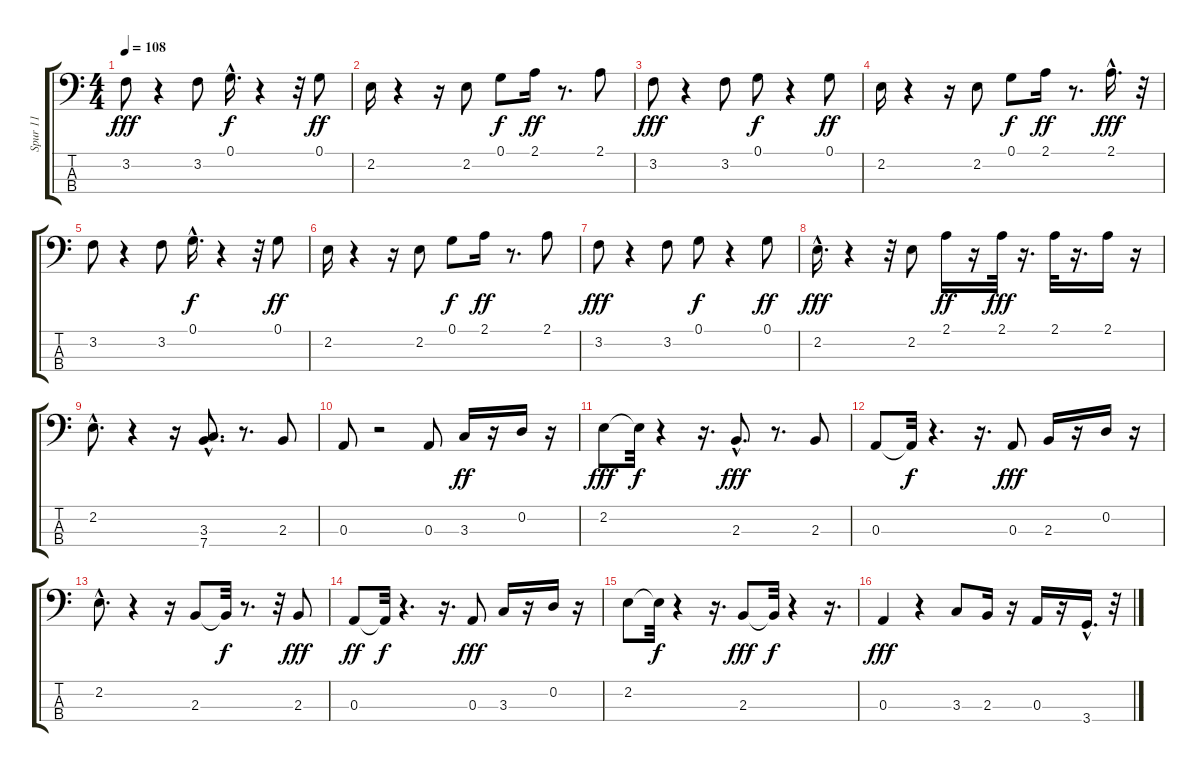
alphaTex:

\track ("Spur 11" "Spur 11") {instrument synthbass2}
\staff {score tabs}
\tuning (G2 D2 A1 E1) {hide}
\ts (4 4)
\tempo 108
\clef f4
\ks c
3.2.8{dy fff instrument synthbass2} r.4 3.2.8 0.1{hac}.16{d dy f} r.4 r.32 0.1.8{dy ff} |
2.2.16 r.4 r.16 2.2.8 0.1.8{dy f} 2.1.16{dy ff} r.8{d} 2.1.8 |
3.2.8{dy fff instrument synthbass2} r.4 3.2.8 0.1.8{dy f} r.4 0.1.8{dy ff} |
2.2.16 r.4 r.16 2.2.8 0.1.8{dy f} 2.1.16{dy ff} r.8{d} 2.1{hac}.16{d dy fff} r.32 |
3.2.8{instrument synthbass2} r.4 3.2.8 0.1{hac}.16{d dy f} r.4 r.32 0.1.8{dy ff} |
2.2.16 r.4 r.16 2.2.8 0.1.8{dy f} 2.1.16{dy ff} r.8{d} 2.1.8 |
3.2.8{dy fff instrument synthbass2} r.4 3.2.8 0.1.8{dy f} r.4 0.1.8{dy ff} |
2.2{hac}.16{d dy fff instrument synthbass2} r.4 r.32 2.2.8 2.1.16{dy ff} r.16 2.1.32{dy fff} r.16{d} 2.1.32 r.16{d} 2.1.16 r.16 |
2.2{hac}.8{d instrument synthbass2} r.4 r.16 (3.3 7.4{hac}).8{d} r.8{d} 2.3.8 |
0.3.8 r.2 0.3.8 3.3.16{dy ff} r.16 0.2.16 r.16 |
2.2.8{dy fff} 2.2{t}.32{dy f} r.4 r.16{d} 2.3{hac}.8{d dy fff} r.8{d} 2.3.8 |
0.3.8 0.3{t}.32{dy f} r.4{d} r.16{d} 0.3.8{dy fff} 2.3.16 r.16 0.2.16 r.16 |
2.2{hac}.8{d} r.4 r.16 2.3.8 2.3{t}.32{dy f} r.8{d} r.32 2.3.8{dy fff} |
0.3.8{dy ff} 0.3{t}.32{dy f} r.4{d} r.16{d} 0.3.8{dy fff} 3.3.16 r.16 0.2.16 r.16 |
2.2.8 2.2{t}.32{dy f} r.4 r.16{d} 2.3.8{dy fff} 2.3{t}.32{dy f} r.4 r.16{d} |
0.3.4{dy fff instrument synthbass2} r.4 3.3.8 2.3.16 r.16 0.3.16 r.16 3.4{hac}.16{d} r.32
